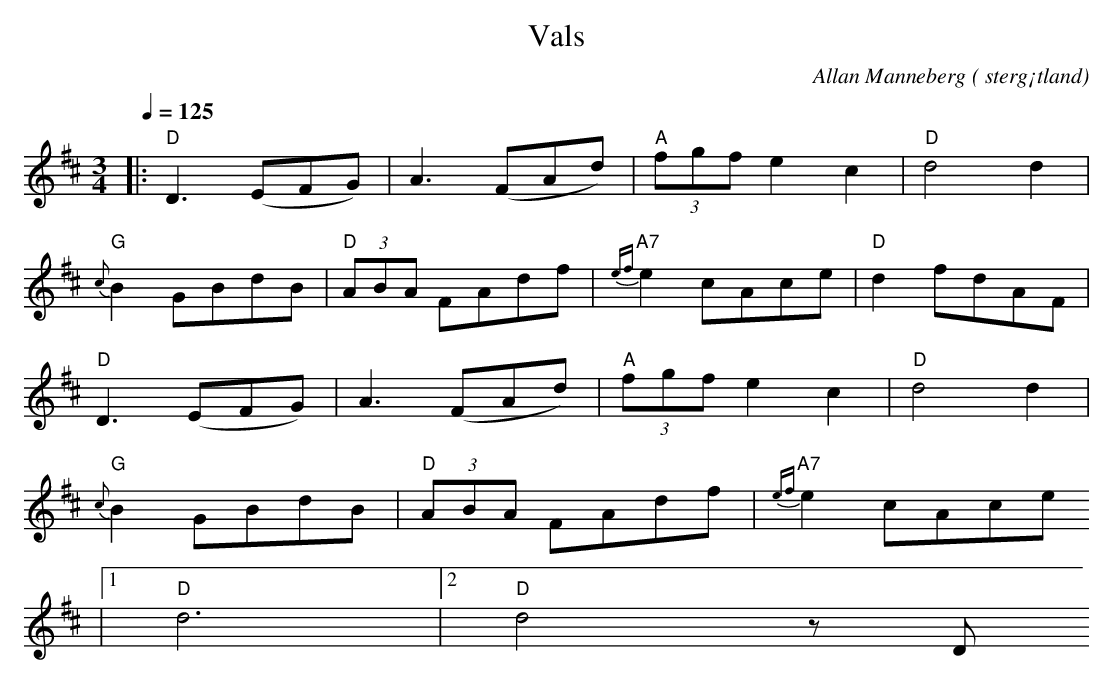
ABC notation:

X:1
T:Vals
O: sterg¡tland
C:Allan Manneberg
Q:1/4=125
M: 3/4
L: 1/8
K: D
|: "D"D3(EFG) | A3(FAd) |"A" (3fgf e2 c2|"D" d4 d2|
"G" {c}B2 GBdB| "D" (3ABA FAdf | "A7" {ef}e2 cAce|"D" d2 fdAF|
"D"D3(EFG) | A3(FAd) |"A" (3fgf e2 c2|"D" d4 d2|
"G" {c}B2 GBdB| "D" (3ABA FAdf | "A7" {ef}e2 cAce
|1"D" d6 |2 "D" d4 z D
|:
